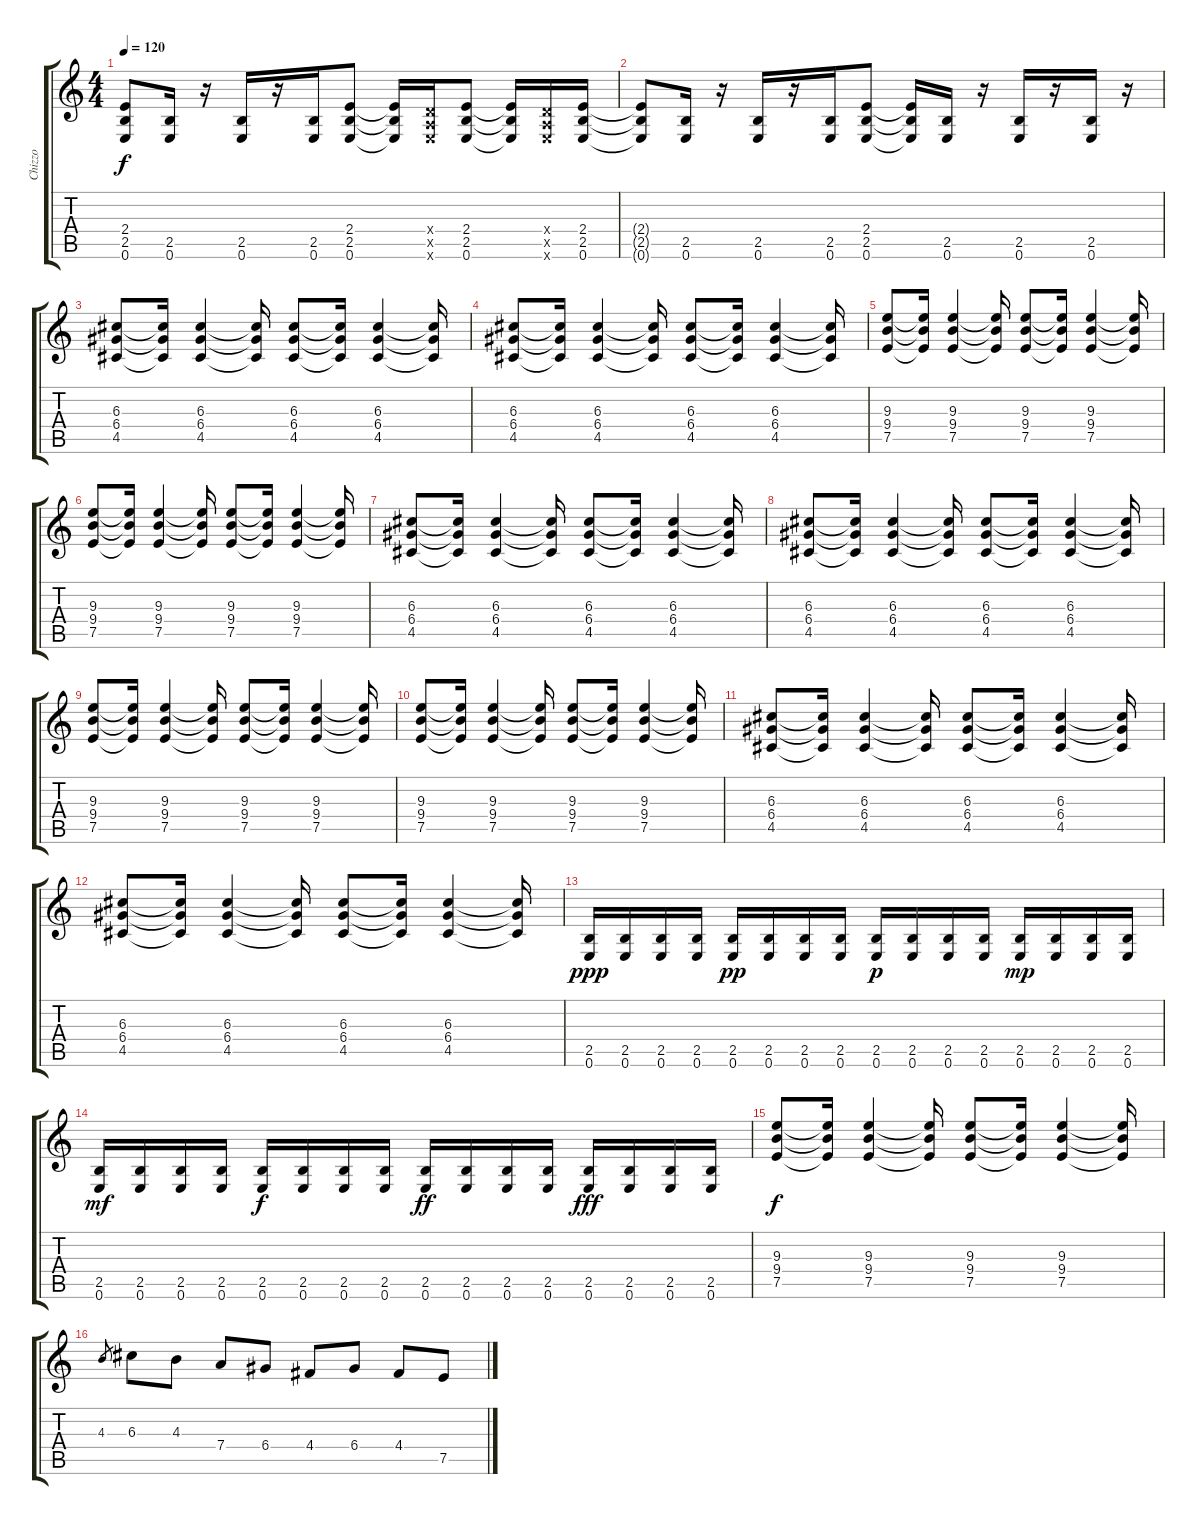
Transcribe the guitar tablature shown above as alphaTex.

\track ("Chizzo" "Chizzo") {instrument distortionguitar}
\staff {score tabs}
\tuning (E4 B3 G3 D3 A2 E2) {hide}
\ts (4 4)
\tempo 120
\clef g2
\ks c
(2.4{t} 2.5{t} 0.6{t}).8{dy f} (2.5 0.6).16 r.16 (2.5 0.6).16 r.16 (2.5 0.6).16 (2.4 2.5 0.6).8 (2.4{t} 2.5{t} 0.6{t}).16 (0.4{x} 0.5{x} 0.6{x}).16 (2.4 2.5 0.6).8 (2.4{t} 2.5{t} 0.6{t}).16 (0.4{x} 0.5{x} 0.6{x}).16 (2.4 2.5 0.6).16 |
(2.4{t} 2.5{t} 0.6{t}).8 (2.5 0.6).16 r.16 (2.5 0.6).16 r.16 (2.5 0.6).16 (2.4 2.5 0.6).8 (2.4{t} 2.5{t} 0.6{t}).16 (2.5 0.6).16 r.16 (2.5 0.6).16 r.16 (2.5 0.6).16 r.16 |
(6.3 6.4 4.5).8 (6.3{t} 6.4{t} 4.5{t}).16 (6.3 6.4 4.5).4 (6.3{t} 6.4{t} 4.5{t}).16 (6.3 6.4 4.5).8 (6.3{t} 6.4{t} 4.5{t}).16 (6.3 6.4 4.5).4 (6.3{t} 6.4{t} 4.5{t}).16 |
(6.3 6.4 4.5).8 (6.3{t} 6.4{t} 4.5{t}).16 (6.3 6.4 4.5).4 (6.3{t} 6.4{t} 4.5{t}).16 (6.3 6.4 4.5).8 (6.3{t} 6.4{t} 4.5{t}).16 (6.3 6.4 4.5).4 (6.3{t} 6.4{t} 4.5{t}).16 |
(9.3 9.4 7.5).8 (9.3{t} 9.4{t} 7.5{t}).16 (9.3 9.4 7.5).4 (9.3{t} 9.4{t} 7.5{t}).16 (9.3 9.4 7.5).8 (9.3{t} 9.4{t} 7.5{t}).16 (9.3 9.4 7.5).4 (9.3{t} 9.4{t} 7.5{t}).16 |
(9.3 9.4 7.5).8 (9.3{t} 9.4{t} 7.5{t}).16 (9.3 9.4 7.5).4 (9.3{t} 9.4{t} 7.5{t}).16 (9.3 9.4 7.5).8 (9.3{t} 9.4{t} 7.5{t}).16 (9.3 9.4 7.5).4 (9.3{t} 9.4{t} 7.5{t}).16 |
(6.3 6.4 4.5).8 (6.3{t} 6.4{t} 4.5{t}).16 (6.3 6.4 4.5).4 (6.3{t} 6.4{t} 4.5{t}).16 (6.3 6.4 4.5).8 (6.3{t} 6.4{t} 4.5{t}).16 (6.3 6.4 4.5).4 (6.3{t} 6.4{t} 4.5{t}).16 |
(6.3 6.4 4.5).8 (6.3{t} 6.4{t} 4.5{t}).16 (6.3 6.4 4.5).4 (6.3{t} 6.4{t} 4.5{t}).16 (6.3 6.4 4.5).8 (6.3{t} 6.4{t} 4.5{t}).16 (6.3 6.4 4.5).4 (6.3{t} 6.4{t} 4.5{t}).16 |
(9.3 9.4 7.5).8 (9.3{t} 9.4{t} 7.5{t}).16 (9.3 9.4 7.5).4 (9.3{t} 9.4{t} 7.5{t}).16 (9.3 9.4 7.5).8 (9.3{t} 9.4{t} 7.5{t}).16 (9.3 9.4 7.5).4 (9.3{t} 9.4{t} 7.5{t}).16 |
(9.3 9.4 7.5).8 (9.3{t} 9.4{t} 7.5{t}).16 (9.3 9.4 7.5).4 (9.3{t} 9.4{t} 7.5{t}).16 (9.3 9.4 7.5).8 (9.3{t} 9.4{t} 7.5{t}).16 (9.3 9.4 7.5).4 (9.3{t} 9.4{t} 7.5{t}).16 |
(6.3 6.4 4.5).8 (6.3{t} 6.4{t} 4.5{t}).16 (6.3 6.4 4.5).4 (6.3{t} 6.4{t} 4.5{t}).16 (6.3 6.4 4.5).8 (6.3{t} 6.4{t} 4.5{t}).16 (6.3 6.4 4.5).4 (6.3{t} 6.4{t} 4.5{t}).16 |
(6.3 6.4 4.5).8 (6.3{t} 6.4{t} 4.5{t}).16 (6.3 6.4 4.5).4 (6.3{t} 6.4{t} 4.5{t}).16 (6.3 6.4 4.5).8 (6.3{t} 6.4{t} 4.5{t}).16 (6.3 6.4 4.5).4 (6.3{t} 6.4{t} 4.5{t}).16 |
(2.5 0.6).16{dy ppp} (2.5 0.6).16 (2.5 0.6).16 (2.5 0.6).16 (2.5 0.6).16{dy pp} (2.5 0.6).16 (2.5 0.6).16 (2.5 0.6).16 (2.5 0.6).16{dy p} (2.5 0.6).16 (2.5 0.6).16 (2.5 0.6).16 (2.5 0.6).16{dy mp} (2.5 0.6).16 (2.5 0.6).16 (2.5 0.6).16 |
(2.5 0.6).16{dy mf} (2.5 0.6).16 (2.5 0.6).16 (2.5 0.6).16 (2.5 0.6).16{dy f} (2.5 0.6).16 (2.5 0.6).16 (2.5 0.6).16 (2.5 0.6).16{dy ff} (2.5 0.6).16 (2.5 0.6).16 (2.5 0.6).16 (2.5 0.6).16{dy fff} (2.5 0.6).16 (2.5 0.6).16 (2.5 0.6).16 |
(9.3 9.4 7.5).8{dy f} (9.3{t} 9.4{t} 7.5{t}).16 (9.3 9.4 7.5).4 (9.3{t} 9.4{t} 7.5{t}).16 (9.3 9.4 7.5).8 (9.3{t} 9.4{t} 7.5{t}).16 (9.3 9.4 7.5).4 (9.3{t} 9.4{t} 7.5{t}).16 |
4.3.8{gr} 6.3.8 4.3.8 7.4.8 6.4.8 4.4.8 6.4.8 4.4.8 7.5.8
